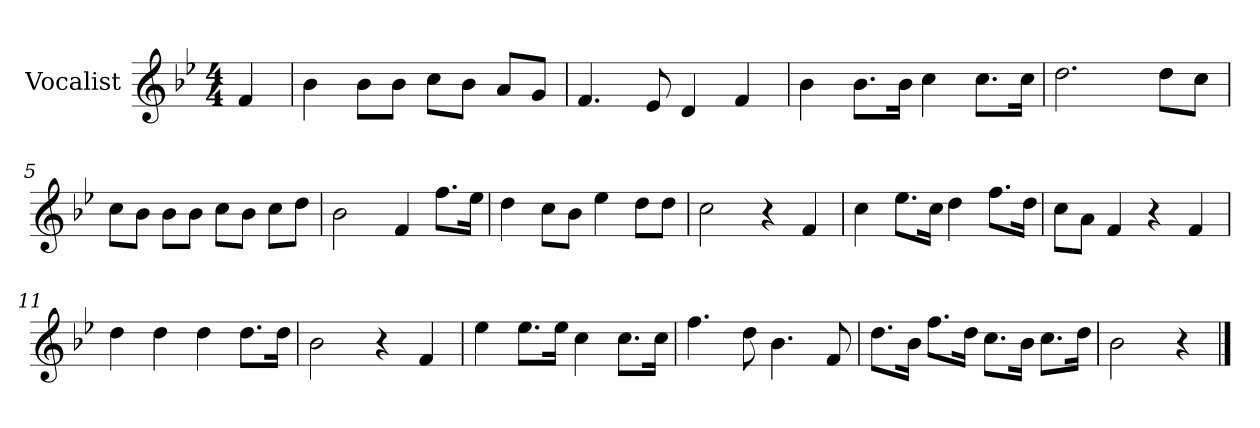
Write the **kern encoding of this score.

**kern
*part1
*staff1
*I"Vocalist
*k[b-e-]
*B-:
*M4/4
=
4f
=1
4b-
8b-L
8b-J
8ccL
8b-J
8aL
8gJ
=2
4.f
8e-
4d
4f
=3
4b-
8.b-L
16b-Jk
4cc
8.ccL
16ccJk
=4
2.dd
8ddL
8ccJ
=5
8ccL
8b-J
8b-L
8b-J
8ccL
8b-J
8ccL
8ddJ
=6
2b-
4f
8.ffL
16ee-Jk
=7
4dd
8ccL
8b-J
4ee-
8ddL
8ddJ
=8
2cc
4r
4f
=9
4cc
8.ee-L
16ccJk
4dd
8.ffL
16ddJk
=10
8ccL
8aJ
4f
4r
4f
=11
4dd
4dd
4dd
8.ddL
16ddJk
=12
2b-
4r
4f
=13
4ee-
8.ee-L
16ee-Jk
4cc
8.ccL
16ccJk
=14
4.ff
8dd
4.b-
8f
=15
8.ddL
16b-Jk
8.ffL
16ddJk
8.ccL
16b-Jk
8.ccL
16ddJk
=16
2b-
4r
==
*-
